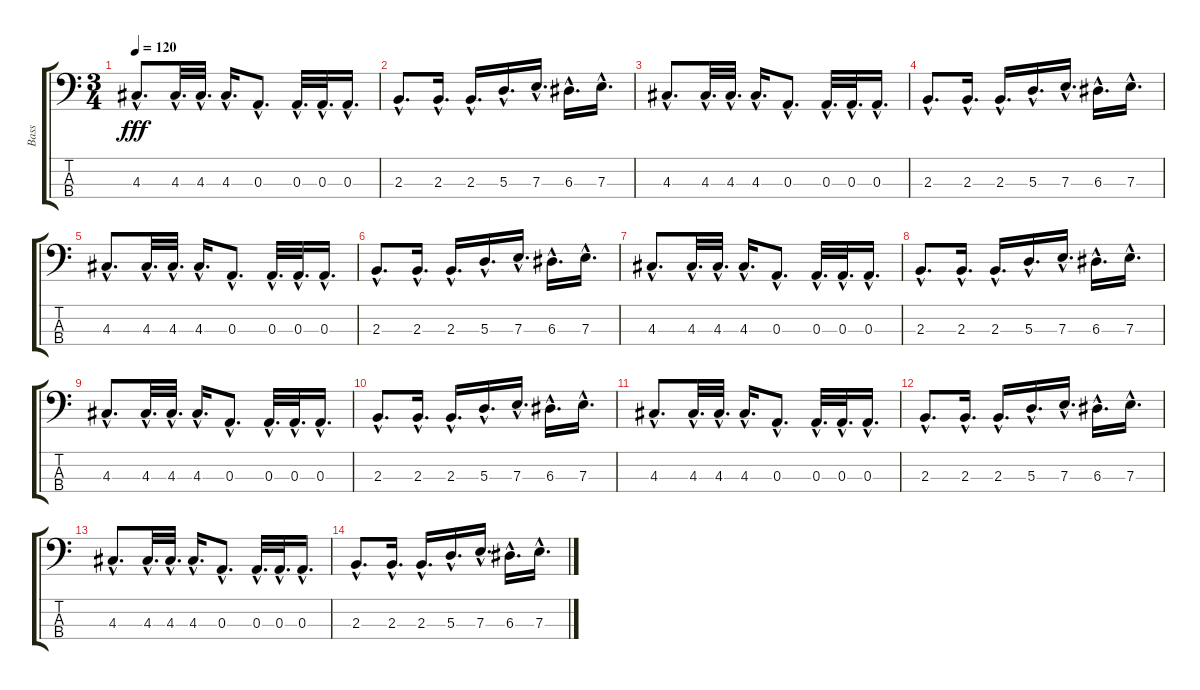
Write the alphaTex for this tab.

\track ("Bass" "Bass") {instrument acousticbass}
\staff {score tabs}
\tuning (G2 D2 A1 E1) {hide}
\ts (3 4)
\tempo 120
\clef f4
\ks c
4.3{hac}.8{d dy fff} 4.3{hac}.32{d} 4.3{hac}.32{d} 4.3{hac}.16{d} 0.3{hac}.8{d} 0.3{hac}.32{d} 0.3{hac}.32{d} 0.3{hac}.16{d} |
2.3{hac}.8{d} 2.3{hac}.16{d} 2.3{hac}.16{d} 5.3{hac}.16{d} 7.3{hac}.16{d} 6.3{hac}.16{d} 7.3{hac}.16{d} |
4.3{hac}.8{d} 4.3{hac}.32{d} 4.3{hac}.32{d} 4.3{hac}.16{d} 0.3{hac}.8{d} 0.3{hac}.32{d} 0.3{hac}.32{d} 0.3{hac}.16{d} |
2.3{hac}.8{d} 2.3{hac}.16{d} 2.3{hac}.16{d} 5.3{hac}.16{d} 7.3{hac}.16{d} 6.3{hac}.16{d} 7.3{hac}.16{d} |
4.3{hac}.8{d} 4.3{hac}.32{d} 4.3{hac}.32{d} 4.3{hac}.16{d} 0.3{hac}.8{d} 0.3{hac}.32{d} 0.3{hac}.32{d} 0.3{hac}.16{d} |
2.3{hac}.8{d} 2.3{hac}.16{d} 2.3{hac}.16{d} 5.3{hac}.16{d} 7.3{hac}.16{d} 6.3{hac}.16{d} 7.3{hac}.16{d} |
4.3{hac}.8{d} 4.3{hac}.32{d} 4.3{hac}.32{d} 4.3{hac}.16{d} 0.3{hac}.8{d} 0.3{hac}.32{d} 0.3{hac}.32{d} 0.3{hac}.16{d} |
2.3{hac}.8{d} 2.3{hac}.16{d} 2.3{hac}.16{d} 5.3{hac}.16{d} 7.3{hac}.16{d} 6.3{hac}.16{d} 7.3{hac}.16{d} |
4.3{hac}.8{d} 4.3{hac}.32{d} 4.3{hac}.32{d} 4.3{hac}.16{d} 0.3{hac}.8{d} 0.3{hac}.32{d} 0.3{hac}.32{d} 0.3{hac}.16{d} |
2.3{hac}.8{d} 2.3{hac}.16{d} 2.3{hac}.16{d} 5.3{hac}.16{d} 7.3{hac}.16{d} 6.3{hac}.16{d} 7.3{hac}.16{d} |
4.3{hac}.8{d} 4.3{hac}.32{d} 4.3{hac}.32{d} 4.3{hac}.16{d} 0.3{hac}.8{d} 0.3{hac}.32{d} 0.3{hac}.32{d} 0.3{hac}.16{d} |
2.3{hac}.8{d} 2.3{hac}.16{d} 2.3{hac}.16{d} 5.3{hac}.16{d} 7.3{hac}.16{d} 6.3{hac}.16{d} 7.3{hac}.16{d} |
4.3{hac}.8{d} 4.3{hac}.32{d} 4.3{hac}.32{d} 4.3{hac}.16{d} 0.3{hac}.8{d} 0.3{hac}.32{d} 0.3{hac}.32{d} 0.3{hac}.16{d} |
2.3{hac}.8{d} 2.3{hac}.16{d} 2.3{hac}.16{d} 5.3{hac}.16{d} 7.3{hac}.16{d} 6.3{hac}.16{d} 7.3{hac}.16{d}
